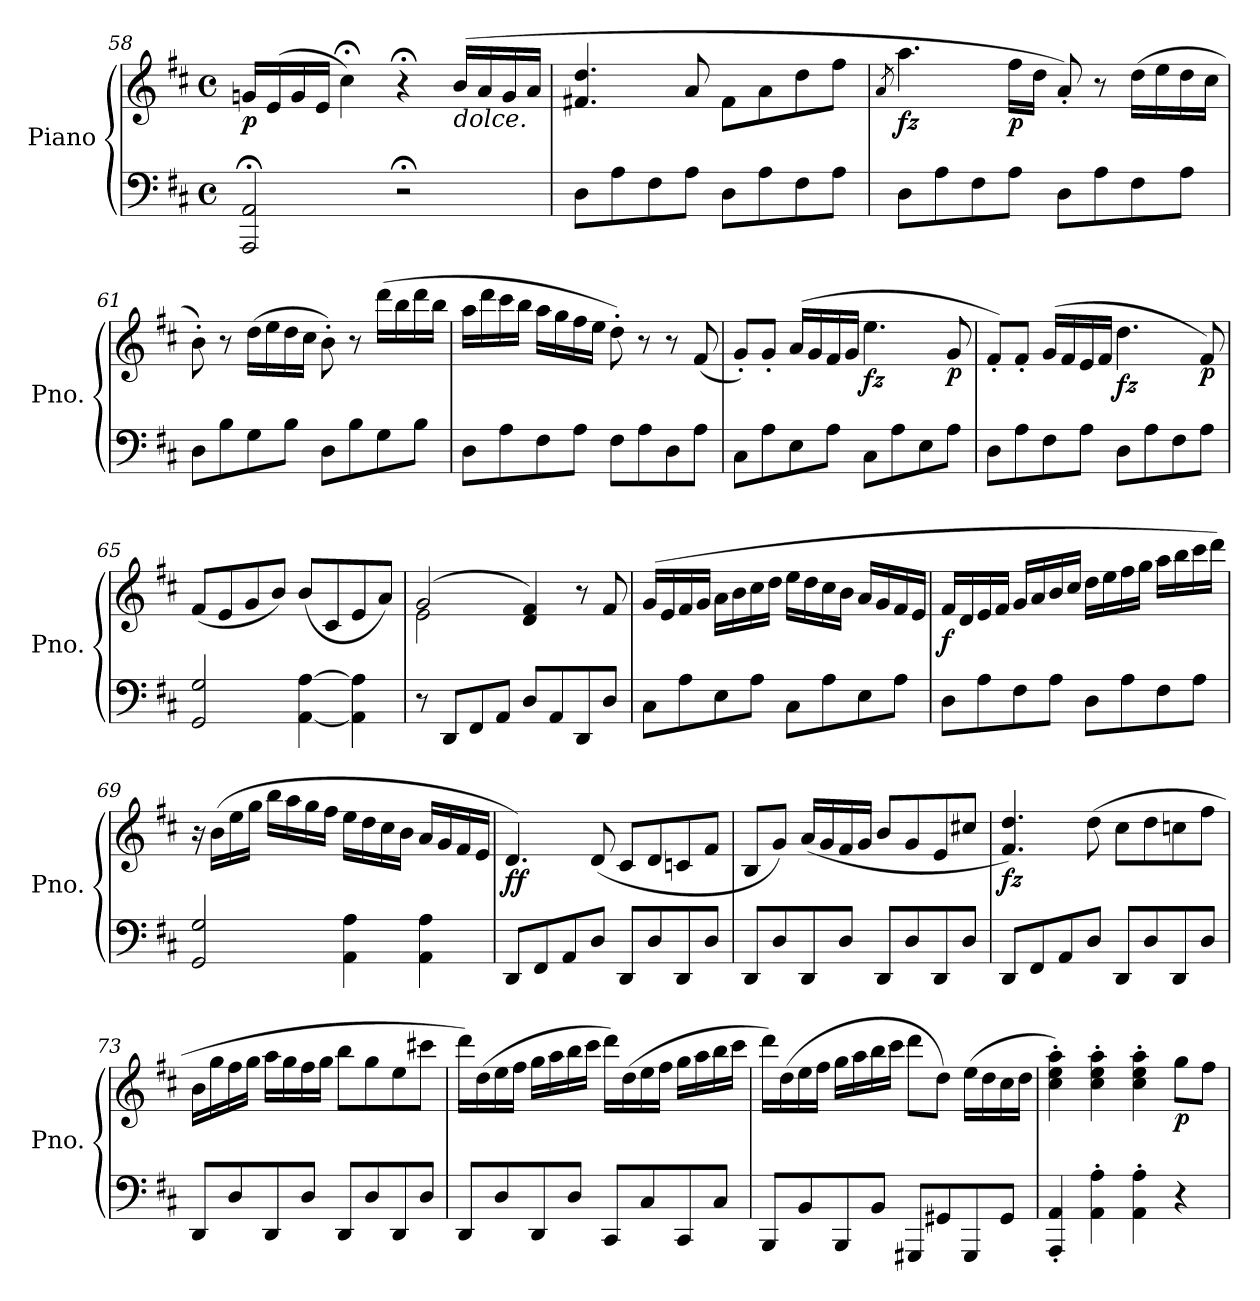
**kern	**kern	**dynam
*part1	*part1	*part1
*staff2	*staff1	*staff1/2
*I"Piano	*	*
*I'Pno.	*	*
*clefF4	*clefG2	*
*k[f#c#]	*k[f#c#]	*
*M4/4	*M4/4	*
*met(c)	*met(c)	*
=58	=58	=58
!	!	!LO:DY:b
2AAA/;< 2AA/;<	16gn/LL	p
.	(>16e/	.
.	16g/	.
.	16e/JJ	.
.	4cc#;<\)	.
2r;<	4r;<	.
!	!LO:TX:b:i:t=dolce.	!
.	(>16b/LL	.
.	16a/	.
.	16g/	.
.	16a/JJ	.
=59	=59	=59
8D\L	4.f#X/ 4.dd/	.
8A\	.	.
8F#\	.	.
8A\J	8a/	.
8D\L	8f#\L	.
8A\	8a\	.
8F#\	8dd\	.
8A\J	8ff#\J	.
=60	=60	=60
.	8qa/	.
!	!	!LO:DY:b
8D\L	4.aa\	fz
8A\	.	.
8F#\	.	.
!	!	!LO:DY:b
8A\J	16ff#\LL	p
.	16dd\JJ	.
8D\L	8a'/)	.
8A\	8r	.
8F#\	(>16dd\LL	.
.	16ee\	.
8A\J	16dd\	.
.	16cc#\JJ	.
!!LO:LB:g=z
=61	=61	=61
8D\L	8b'\)	.
8B\	8r	.
8G\	(>16dd\LL	.
.	16ee\	.
8B\J	16dd\	.
.	16cc#\JJ	.
8D\L	8b'\)	.
8B\	8r	.
8G\	(>16ddd\LL	.
.	16bb\	.
8B\J	16ddd\	.
.	16bb\JJ	.
=62	=62	=62
8D\L	16aa\LL	.
.	16ddd\	.
8A\	16ccc#\	.
.	16bb\JJ	.
8F#\	16aa\LL	.
.	16gg\	.
8A\J	16ff#\	.
.	16ee\JJ	.
8F#<\L	8dd'\)	.
8A\	8r	.
8D<\	8r	.
8A\J	(<8f#/	.
=63	=63	=63
8C#\L	8g'/L)	.
8A\	8g'/J	.
8E\	(>16a/LL	.
.	16g/	.
8A\J	16f#/	.
.	16g/JJ	.
!	!	!LO:DY:b
8C#\L	4.ee\	fz
8A\	.	.
8E\	.	.
!	!	!LO:DY:b
8A\J	8g/	p
!!LO:LB:g=z
=64	=64	=64
8D<\L	8f#'/L)	.
8A\	8f#'/J	.
8F#\	(>16g/LL	.
.	16f#/	.
8A\J	16e/	.
.	16f#/JJ	.
!	!	!LO:DY:b
8D\L	4.dd\	fz
8A\	.	.
8F#\	.	.
!	!	!LO:DY:b
8A\J	8f#/)	p
=65	=65	=65
2GG/ 2G/	(<8f#/L	.
.	8e/	.
.	8g/	.
.	8b/J)	.
[4AA\ [4A\	(<8b/L	.
.	8c#/	.
4AA\] 4A\]	8e/	.
.	8a/J)	.
=66	=66	=66
*	*^	*
8r	(>2g/	2e\	.
8DD/L	.	.	.
8FF#/	.	.	.
8AA/J	.	.	.
8D/L	4d/ 4f#/)	2ryy	.
8AA/	.	.	.
8DD/	8r	.	.
8D/J	8f#/	.	.
*	*v	*v	*
=67	=67	=67
8C#<\L	(>16g/LL	.
.	16e/	.
8A\	16f#/	.
.	16g/JJ	.
8E\	16a\LL	.
.	16b\	.
8A\J	16cc#\	.
.	16dd\JJ	.
8C#\L	16ee\LL	.
.	16dd\	.
8A\	16cc#\	.
.	16b\JJ	.
8E\	16a/LL	.
.	16g/	.
8A\J	16f#/	.
.	16e/JJ	.
!!LO:PB:g=z
=68	=68	=68
!	!	!LO:DY:b
8D<\L	16f#/LL	f
.	16d/	.
8A\	16e/	.
.	16f#/JJ	.
8F#\	16g/LL	.
.	16a/	.
8A\J	16b/	.
.	16cc#/JJ	.
8D\L	16dd\LL	.
.	16ee\	.
8A\	16ff#\	.
.	16gg\JJ	.
8F#\	16aa\LL	.
.	16bb\	.
8A\J	16ccc#\	.
.	16ddd\JJ)	.
=69	=69	=69
2GG/ 2G/	16r	.
.	(>16b\LL	.
.	16ee\	.
.	16gg\JJ	.
.	16bb\LL	.
.	16aa\	.
.	16gg\	.
.	16ff#\JJ	.
4AA\ 4A\	16ee\LL	.
.	16dd\	.
.	16cc#\	.
.	16b\JJ	.
4AA\ 4A\	16a/LL	.
.	16g/	.
.	16f#/	.
.	16e/JJ	.
=70	=70	=70
!	!	!LO:DY:b
8DD/L	4.d/)	ff
8FF#/	.	.
8AA/	.	.
8D/J	(<8d/	.
8DD/L	8c#/L	.
8D/	8d/	.
8DD/	8cn/	.
8D/J	8f#/J	.
!!LO:LB:g=z
=71	=71	=71
8DD/L	8B/L	.
8D/	8g/J)	.
8DD/	(<16a/LL	.
.	16g/	.
8D/J	16f#/	.
.	16g/JJ	.
8DD/L	8b/L	.
8D/	8g/	.
8DD/	8e/	.
8D/J	8cc#X/J	.
=72	=72	=72
!	!	!LO:DY:b
8DD/L	4.f#/ 4.dd/)	fz
8FF#/	.	.
8AA/	.	.
8D/J	(>8dd\	.
8DD/L	8cc#\L	.
8D/	8dd\	.
8DD/	8ccn\	.
8D/J	8ff#\J	.
=73	=73	=73
8DD/L	16b\LL	.
.	16gg\	.
8D/	16ff#\	.
.	16gg\JJ	.
8DD/	16aa\LL	.
.	16gg\	.
8D/J	16ff#\	.
.	16gg\JJ	.
8DD/L	8bb\L	.
8D/	8gg\	.
8DD/	8ee\	.
8D/J	8ccc#X\J	.
=74	=74	=74
8DD/L	16ddd\LL)	.
.	(>16dd\	.
8D/	16ee\	.
.	16ff#\JJ	.
8DD/	16gg\LL	.
.	16aa\	.
8D/J	16bb\	.
.	16ccc#\JJ	.
8CC#/L	16ddd\LL)	.
.	(>16dd\	.
8C#/	16ee\	.
.	16ff#\JJ	.
8CC#/	16gg\LL	.
.	16aa\	.
8C#/J	16bb\	.
.	16ccc#\JJ	.
!!LO:LB:g=z
=75	=75	=75
8BBB/L	16ddd\LL)	.
.	(>16dd\	.
8BB/	16ee\	.
.	16ff#\JJ	.
8BBB/	16gg\LL	.
.	16aa\	.
8BB/J	16bb\	.
.	16ccc#\JJ	.
8GGG#X/L	8ddd\L	.
8GG#X/	8dd\J)	.
8GGG#/	(>16ee\LL	.
.	16dd\	.
8GG#/J	16cc#\	.
.	16dd\JJ	.
=76	=76	=76
4AAA/' 4AA/'	4cc#\' 4ee\' 4aa\')	.
4AA\' 4A\'	4cc#\' 4ee\' 4aa\'	.
4AA\' 4A\'	4cc#\' 4ee\' 4aa\'	.
!	!	!LO:DY:b
4r	8gg\L	p
.	8ff#\J	.
=	=	=
*-	*-	*-
